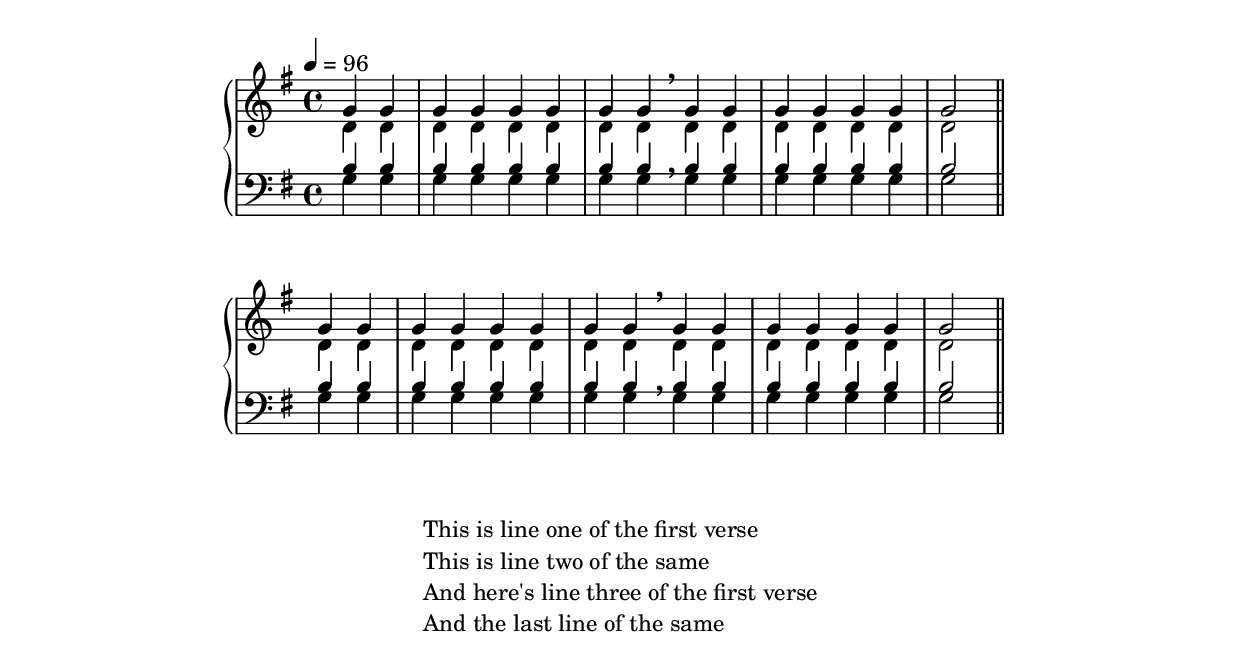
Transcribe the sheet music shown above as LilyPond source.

%% DO NOT EDIT this file manually; it is automatically
%% generated from LSR http://lsr.dsi.unimi.it
%% Make any changes in LSR itself, or in Documentation/snippets/new/ ,
%% and then run scripts/auxiliar/makelsr.py
%%
%% This file is in the public domain.
\version "2.14.0"

\header {
  lsrtags = "vocal-music, template"

%% Translation of GIT committish: 6977ddc9a3b63ea810eaecb864269c7d847ccf98
  texidoces = "
  Este fragmento de código muestra una forma de preparar un himno cuando
cada línea comienza con un compás parcial.  También muestra cómo
añadir los versos como texto independiente debajo de la música.

"

  doctitlees = "Plantilla para himnos"

%% Translation of GIT committish: c3b519f0dd5ff0f8ccfc9a39ed1fe8df8b43741c
  texidocit = "
Il codice seguente presenta un modo di impostare un inno in cui ogni verso
inizia e finisce con una misura parziale.  Mostra anche come aggiungere delle
strofe come testo separato sotto la musica.

"
  doctitleit = "Modello per inno"
%%    Translation of GIT committish: ab9e3136d78bfaf15cc6d77ed1975d252c3fe506

  texidocde = "
Dieses Beispiel zeigt eine Möglichkeit, eine Hymnusmelodie zu setzen, in
der jede Zeiel mit einem Auftakt beginnt und einem unvollständigen
Takt abschließt.  Es zeigt auch, wie man die Strophen als allein stehenden
Text unter die Noten hinzufügt.

"
  doctitlede = "Hymnus-Vorlage"


%% Translation of GIT committish: 3b125956b08d27ef39cd48bfa3a2f1e1bb2ae8b4
  texidocfr = "
Le code ci-dessous illustre la manière d'agencer un cantique liturgique
dans lequel chaque ligne débute et se termine par une mesure incomplète.
Vous noterez par ailleurs l'affichage des paroles indépendamment de la
musique.

"
  doctitlefr = "Modèle pour cantique"

  texidoc = "
This code shows one way of setting out a hymn tune when each line
starts and ends with a partial measure.  It also shows how to add the
verses as stand-alone text under the music.

"
  doctitle = "Hymn template"
} % begin verbatim

Timeline = {
  \time 4/4
  \tempo 4=96
  \partial 2
  s2 | s1 | s2 \breathe s2 | s1 | s2 \bar "||" \break
  s2 | s1 | s2 \breathe s2 | s1 | s2 \bar "||"
}

SopranoMusic = \relative g' {
  g4 g | g g g g | g g g g | g g g g | g2
  g4 g | g g g g | g g g g | g g g g | g2
}

AltoMusic = \relative c' {
  d4 d | d d d d | d d d d | d d d d | d2
  d4 d | d d d d | d d d d | d d d d | d2
}

TenorMusic = \relative a {
  b4 b | b b b b | b b b b | b b b b | b2
  b4 b | b b b b | b b b b | b b b b | b2
}

BassMusic =  \relative g {
  g4 g | g g g g | g g g g | g g g g | g2
  g4 g | g g g g | g g g g | g g g g | g2
}

global = {
 \key g \major
}

\score {  % Start score
  <<
    \new PianoStaff <<  % Start pianostaff
      \new Staff <<  % Start Staff = RH
        \global
        \clef "treble"
        \new Voice = "Soprano" <<  % Start Voice = "Soprano"
          \Timeline
          \voiceOne
          \SopranoMusic
        >>  % End Voice = "Soprano"
        \new Voice = "Alto" <<  % Start Voice = "Alto"
          \Timeline
          \voiceTwo
          \AltoMusic
        >>  % End Voice = "Alto"
      >>  % End Staff = RH
      \new Staff <<  % Start Staff = LH
        \global
        \clef "bass"
        \new Voice = "Tenor" <<  % Start Voice = "Tenor"
          \Timeline
          \voiceOne
          \TenorMusic
        >>  % End Voice = "Tenor"
        \new Voice = "Bass" <<  % Start Voice = "Bass"
          \Timeline
          \voiceTwo
          \BassMusic
        >>  % End Voice = "Bass"
      >>  % End Staff = LH
    >>  % End pianostaff
  >>
}  % End score

\markup {
  \fill-line {
    ""
    {
      \column {
        \left-align {
          "This is line one of the first verse"
          "This is line two of the same"
          "And here's line three of the first verse"
          "And the last line of the same"
        }
      }
    }
    ""
  }
}

\paper {  % Start paper block
  indent = 0     % don't indent first system
  line-width = 130   % shorten line length to suit music
}  % End paper block

